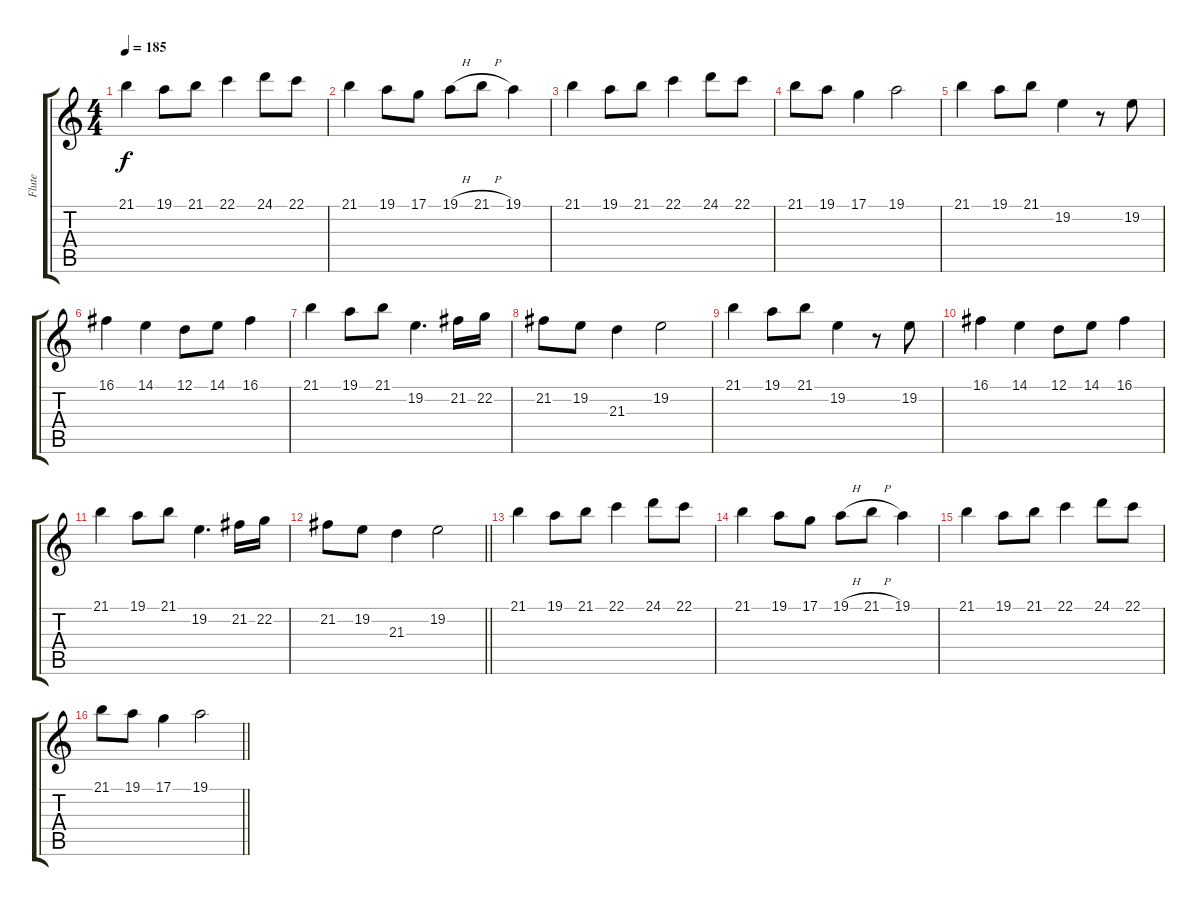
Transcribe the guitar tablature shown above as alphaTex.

\track ("Flute" "Flute") {instrument piccolo}
\staff {score tabs}
\tuning (D4 A3 F3 C3 G2 D2) {hide}
\ts (4 4)
\tempo 185
\clef g2
\ks c
21.1.4{dy f} 19.1.8 21.1.8 22.1.4 24.1.8 22.1.8 |
21.1.4 19.1.8 17.1.8 19.1{h}.8 21.1{h}.8 19.1.4 |
21.1.4 19.1.8 21.1.8 22.1.4 24.1.8 22.1.8 |
21.1.8 19.1.8 17.1.4 19.1.2 |
21.1.4 19.1.8 21.1.8 19.2.4 r.8 19.2.8 |
16.1.4 14.1.4 12.1.8 14.1.8 16.1.4 |
21.1.4 19.1.8 21.1.8 19.2.4{d} 21.2.16 22.2.16 |
21.2.8 19.2.8 21.3.4 19.2.2 |
21.1.4 19.1.8 21.1.8 19.2.4 r.8 19.2.8 |
16.1.4 14.1.4 12.1.8 14.1.8 16.1.4 |
21.1.4 19.1.8 21.1.8 19.2.4{d} 21.2.16 22.2.16 |
\barLineRight lightlight
21.2.8 19.2.8 21.3.4 19.2.2 |
21.1.4 19.1.8 21.1.8 22.1.4 24.1.8 22.1.8 |
21.1.4 19.1.8 17.1.8 19.1{h}.8 21.1{h}.8 19.1.4 |
21.1.4 19.1.8 21.1.8 22.1.4 24.1.8 22.1.8 |
\barLineRight lightlight
21.1.8 19.1.8 17.1.4 19.1.2
